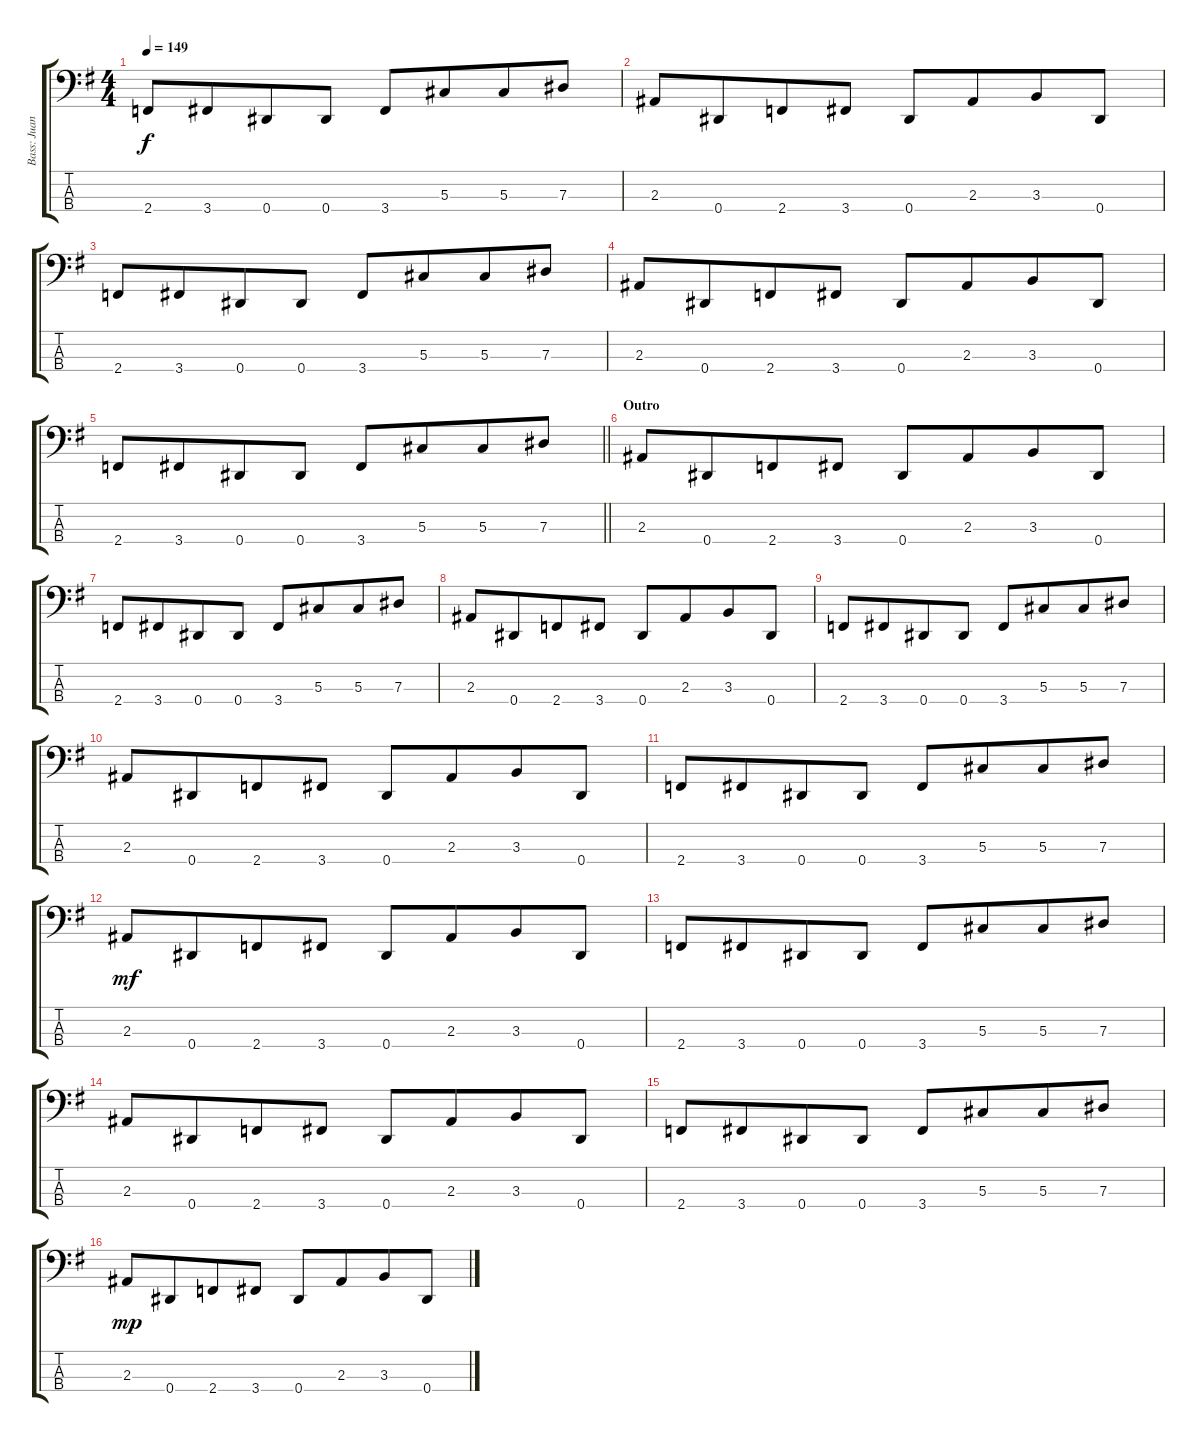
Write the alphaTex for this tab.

\track ("Bass: Juan" "Bass: Juan") {instrument electricbassfinger}
\staff {score tabs}
\tuning (Gb2 Db2 Ab1 Eb1) {hide}
\ts (4 4)
\tempo 149
\clef f4
\ks g
2.4.8{dy f} 3.4.8{beam merge} 0.4.8 0.4.8 3.4.8 5.3.8{beam merge} 5.3.8 7.3.8 |
2.3.8 0.4.8{beam merge} 2.4.8 3.4.8 0.4.8 2.3.8{beam merge} 3.3.8 0.4.8 |
2.4.8 3.4.8{beam merge} 0.4.8 0.4.8 3.4.8 5.3.8{beam merge} 5.3.8 7.3.8 |
2.3.8 0.4.8{beam merge} 2.4.8 3.4.8 0.4.8 2.3.8{beam merge} 3.3.8 0.4.8 |
\barLineRight lightlight
2.4.8 3.4.8{beam merge} 0.4.8 0.4.8 3.4.8 5.3.8{beam merge} 5.3.8 7.3.8 |
\section ("" "Outro")
2.3.8 0.4.8{beam merge} 2.4.8 3.4.8 0.4.8 2.3.8{beam merge} 3.3.8 0.4.8 |
2.4.8 3.4.8{beam merge} 0.4.8 0.4.8 3.4.8 5.3.8{beam merge} 5.3.8 7.3.8 |
2.3.8 0.4.8{beam merge} 2.4.8 3.4.8 0.4.8 2.3.8{beam merge} 3.3.8 0.4.8 |
2.4.8 3.4.8{beam merge} 0.4.8 0.4.8 3.4.8 5.3.8{beam merge} 5.3.8 7.3.8 |
2.3.8 0.4.8{beam merge} 2.4.8 3.4.8 0.4.8 2.3.8{beam merge} 3.3.8 0.4.8 |
2.4.8 3.4.8{beam merge} 0.4.8 0.4.8 3.4.8 5.3.8{beam merge} 5.3.8 7.3.8 |
2.3.8{dy mf} 0.4.8{beam merge} 2.4.8 3.4.8 0.4.8 2.3.8{beam merge} 3.3.8 0.4.8 |
2.4.8 3.4.8{beam merge} 0.4.8 0.4.8 3.4.8 5.3.8{beam merge} 5.3.8 7.3.8 |
2.3.8 0.4.8{beam merge} 2.4.8 3.4.8 0.4.8 2.3.8{beam merge} 3.3.8 0.4.8 |
2.4.8 3.4.8{beam merge} 0.4.8 0.4.8 3.4.8 5.3.8{beam merge} 5.3.8 7.3.8 |
2.3.8{dy mp} 0.4.8{beam merge} 2.4.8 3.4.8 0.4.8 2.3.8{beam merge} 3.3.8 0.4.8
